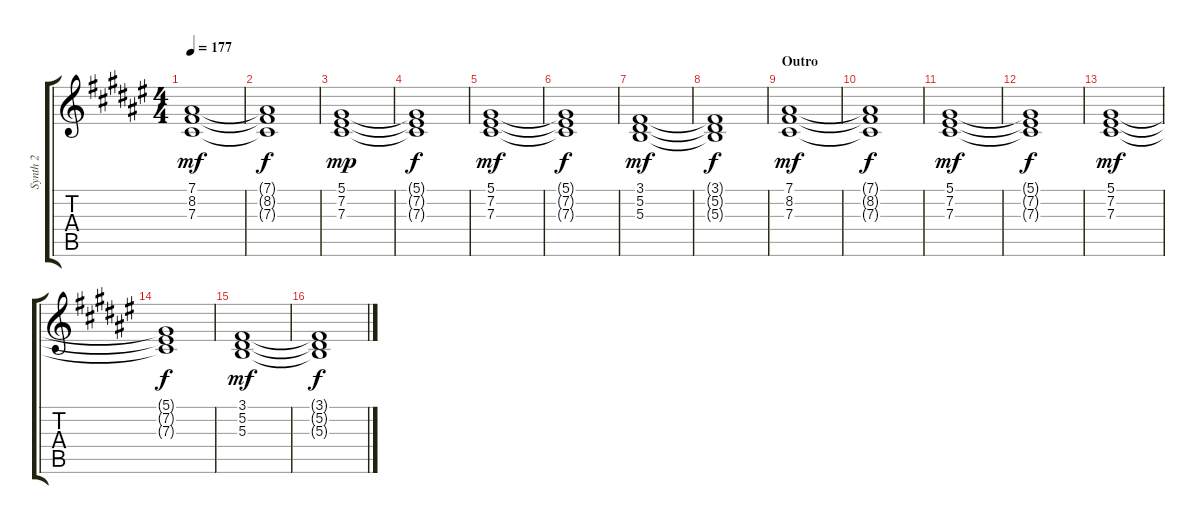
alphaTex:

\track ("Synth 2" "Synth 2") {instrument pad3polysynth}
\staff {score tabs}
\tuning (Eb4 Bb3 Gb3 Db3 Ab2 Eb2) {hide}
\ts (4 4)
\tempo 177
\clef g2
\ks d#minor
(7.1 8.2 7.3).1{dy mf} |
(7.1{t} 8.2{t} 7.3{t}).1{dy f} |
(5.1 7.2 7.3).1{dy mp} |
(5.1{t} 7.2{t} 7.3{t}).1{dy f} |
(5.1 7.2 7.3).1{dy mf} |
(5.1{t} 7.2{t} 7.3{t}).1{dy f} |
(3.1 5.2 5.3).1{dy mf} |
(3.1{t} 5.2{t} 5.3{t}).1{dy f} |
\section ("" "Outro")
(7.1 8.2 7.3).1{dy mf} |
(7.1{t} 8.2{t} 7.3{t}).1{dy f} |
(5.1 7.2 7.3).1{dy mf} |
(5.1{t} 7.2{t} 7.3{t}).1{dy f} |
(5.1 7.2 7.3).1{dy mf} |
(5.1{t} 7.2{t} 7.3{t}).1{dy f} |
(3.1 5.2 5.3).1{dy mf} |
(3.1{t} 5.2{t} 5.3{t}).1{dy f}
